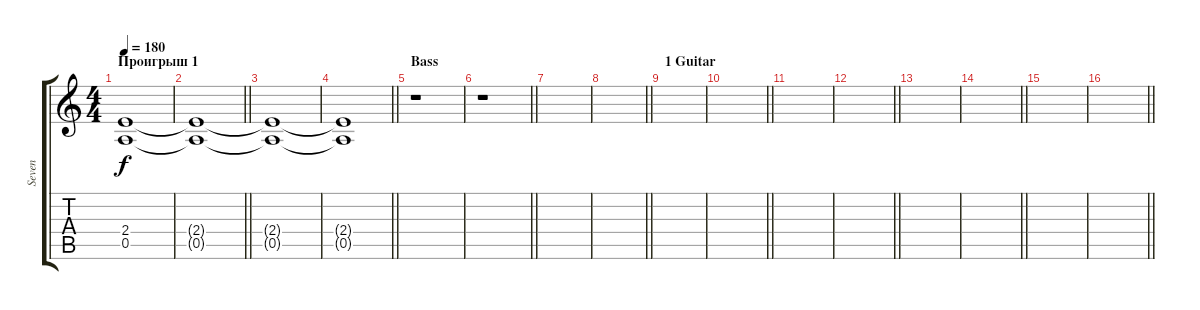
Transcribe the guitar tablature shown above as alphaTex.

\track ("Seven" "Seven") {instrument distortionguitar}
\staff {score tabs}
\tuning (E4 B3 G3 D3 A2 E2) {hide}
\ts (4 4)
\section ("" "Проигрыш 1")
\tempo 180
\clef g2
\ks c
(2.4 0.5).1{dy f} |
\barLineRight lightlight
(2.4{t} 0.5{t}).1 |
(2.4{t} 0.5{t}).1 |
\barLineRight lightlight
(2.4{t} 0.5{t}).1 |
\section ("" "Bass")
r.1 |
\barLineRight lightlight
r.1 |
|
\barLineRight lightlight
|
\section ("" "1 Guitar")
|
\barLineRight lightlight
|
|
\barLineRight lightlight
|
|
\barLineRight lightlight
|
\section ("" "")
|
\barLineRight lightlight
